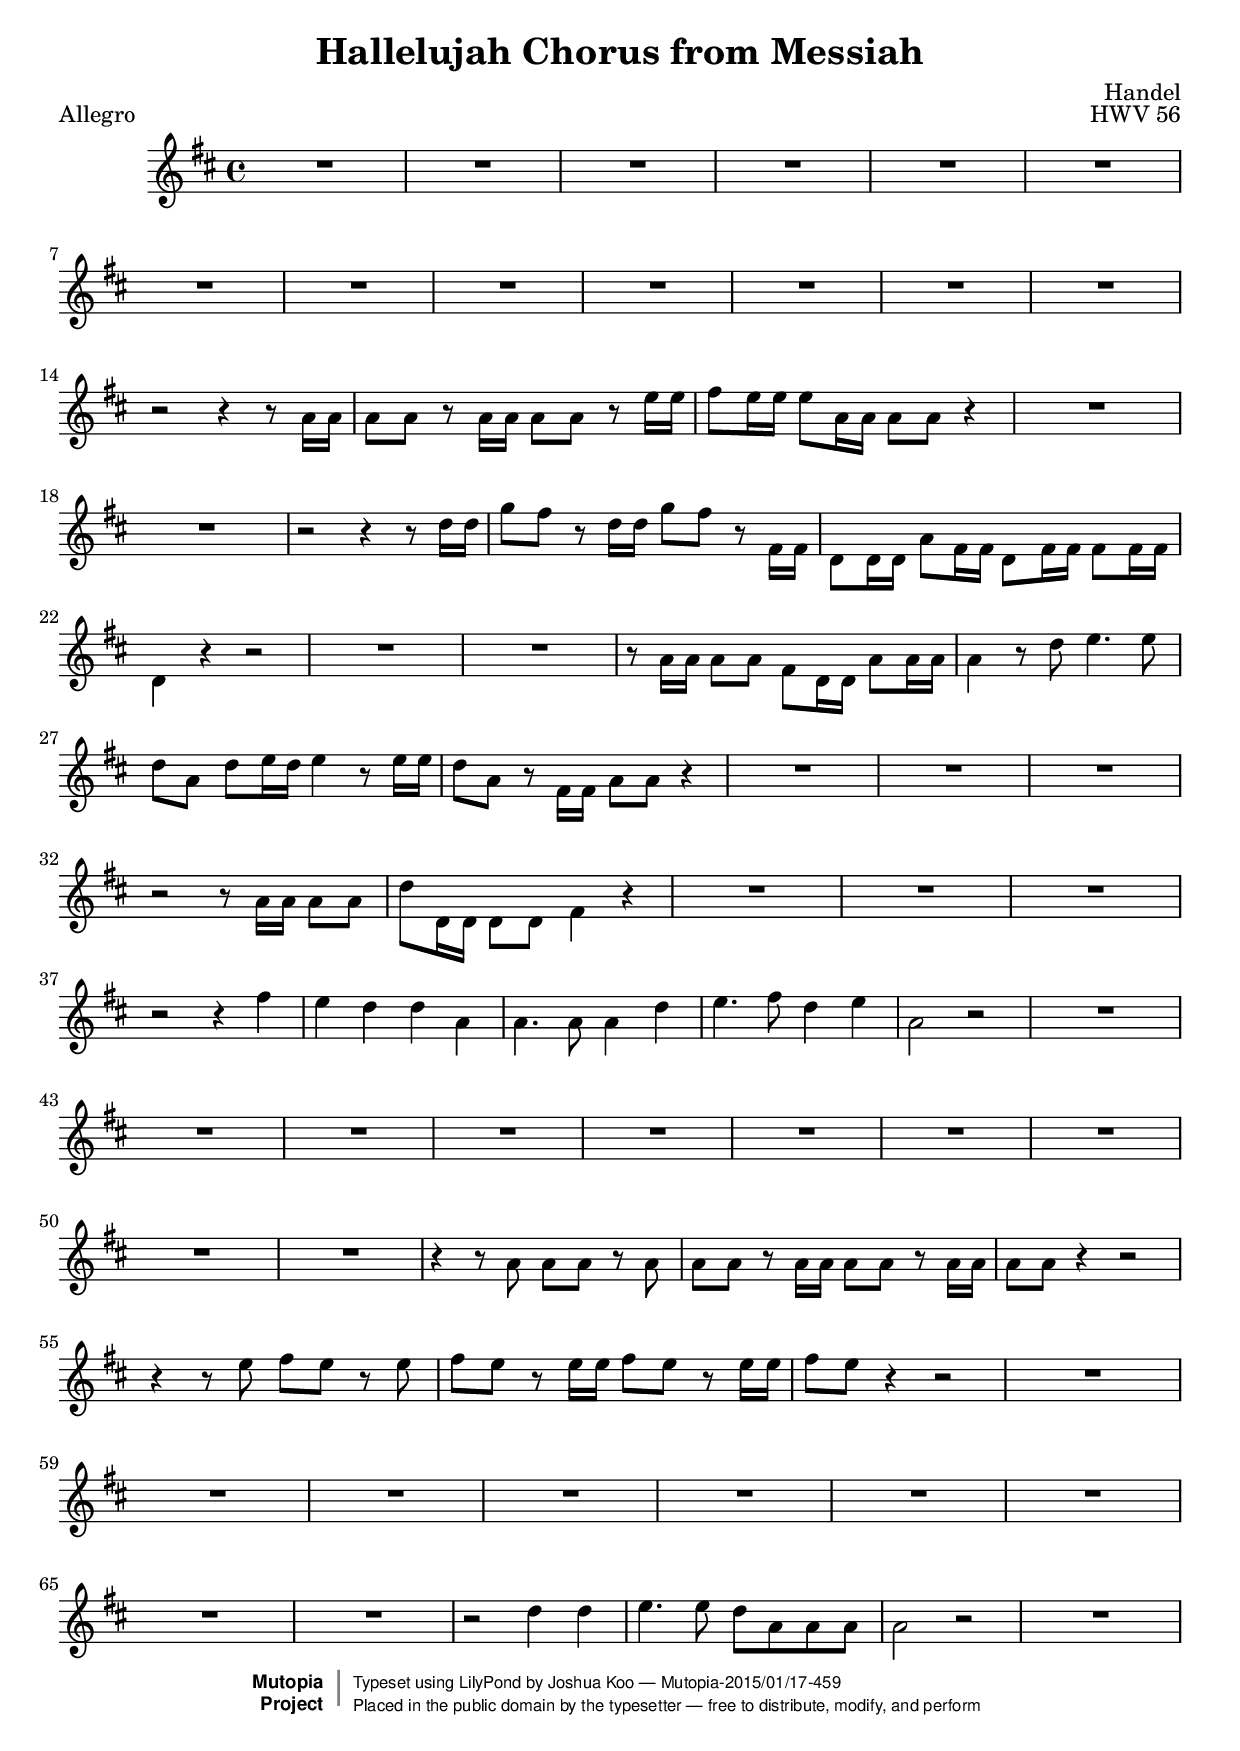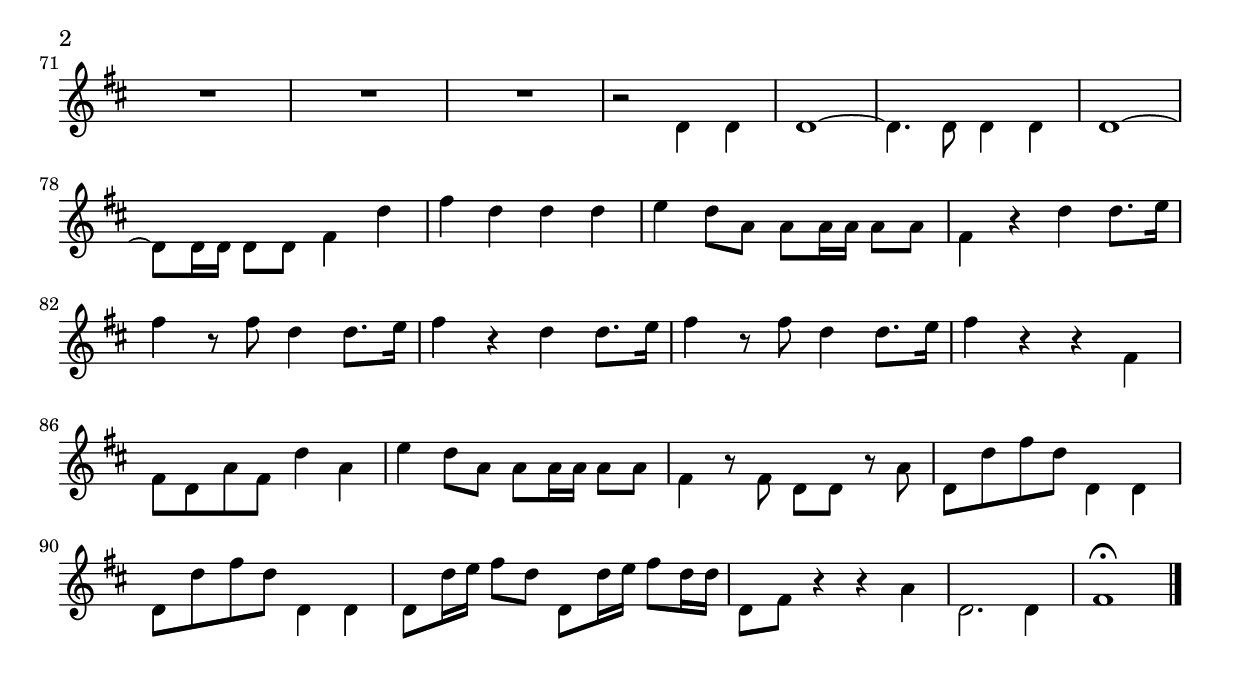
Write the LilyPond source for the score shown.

\version "2.19.15"
\version "2.19.15"
\include "header.ly"

TrumpetIInotes = \relative c {

  \key d \major
  
  \time 4/4 
  

 \stemDown	

  R1 * 13|
  r2 r4 r8 a''16 a |
  % 15
  a8 a r8 a16 a a8 a r8 e'16 e |
  % 16
  fis8 e16 e e8 a,16 a a8 a r4 |
  R1 *2 |
  r2 r4 r8 d16 d |
  % 20
  g8 fis r8 d16 d g8 fis r8 fis,16 fis |
  % 21
  d8 d16 d a'8 fis16 fis d8 fis16 fis fis8 fis16 fis |
  % 22
  d4 r4 r2 |
  R1 * 2 | 
  r8 a'16 a a8 a fis d16 d a'8 a16 a |
  % 26
  a4 r8 d8 e4. e8 |
  % 27
  d a d e16 d e4 r8 e16 e |
  % 28
  d8 a r8 fis16 fis a8 a r4 |
  R1 * 3 |
  r2 r8 a16 a a8 a |
  % 33
  d d,16 d d8 d fis4 r |
  R1*3 |
  r2 r4 fis'4 |
  % 38
  e4 d4 d4 a4 |
  % 39
  a4. a8 a4 d4 |
  % 40
  e4. fis8 d4 e4 |
  % 41
  a,2 r |
  R1 * 10 |
  r4 r8 a8 a a r8 a |
  % 53
  a a r8 a16 a a8 a r8 a16 a |
  % 54
  a8 a r4 r2 | r4 r8 e'8 fis e r8 e |
  % 56
  fis e r8 e16 e fis8 e r8 e16 e |
  % 57
  fis8 e r4 r2 |
  R1 * 9 |
  r2 d4 d4 |
  % 68
  e4. e8 d a a a |
  % 69
  a2 r |
  R1 * 4 |
  r2 d,4 d4 |
  % 75
  d1 ~ |
  d4. d8 d4 d4 |
  % 77
  d1 ~ |
  d8 d16 d d8 d fis4 d'4 |
  % 79
  fis4 d4 d4 d4 |
  % 80
  e4 d8 a a a16 a a8 a |
  % 81
  fis4 r d'4 d8. e16 |
  % 82
  fis4 r8 fis8 d4 d8. e16 |
  % 83
  fis4 r d4 d8. e16 |
  % 84
  fis4 r8 fis8 d4 d8. e16 |
  % 85
  fis4 r r fis,4 |
  % 86
  fis8 d a' fis d'4 a4 |
  % 87
  e'4 d8 a a a16 a a8 a |
  % 88
  fis4 r8 fis8 d d r8 a' |
  % 89
  d, d' fis d d,4 d4 |
  % 90
  d8 d' fis d d,4 d4 |
  % 91
  d8 d'16 e fis8 d d, d'16 e fis8 d16 d |
  % 92
  d,8 fis r4 r a4 |
  % 93
  d,2. d4 |
  % 94
  fis1-\fermata \bar "|."
}



\score {
  <<
    \context Staff=TrumpetCii \TrumpetIInotes
  >>
  
}
